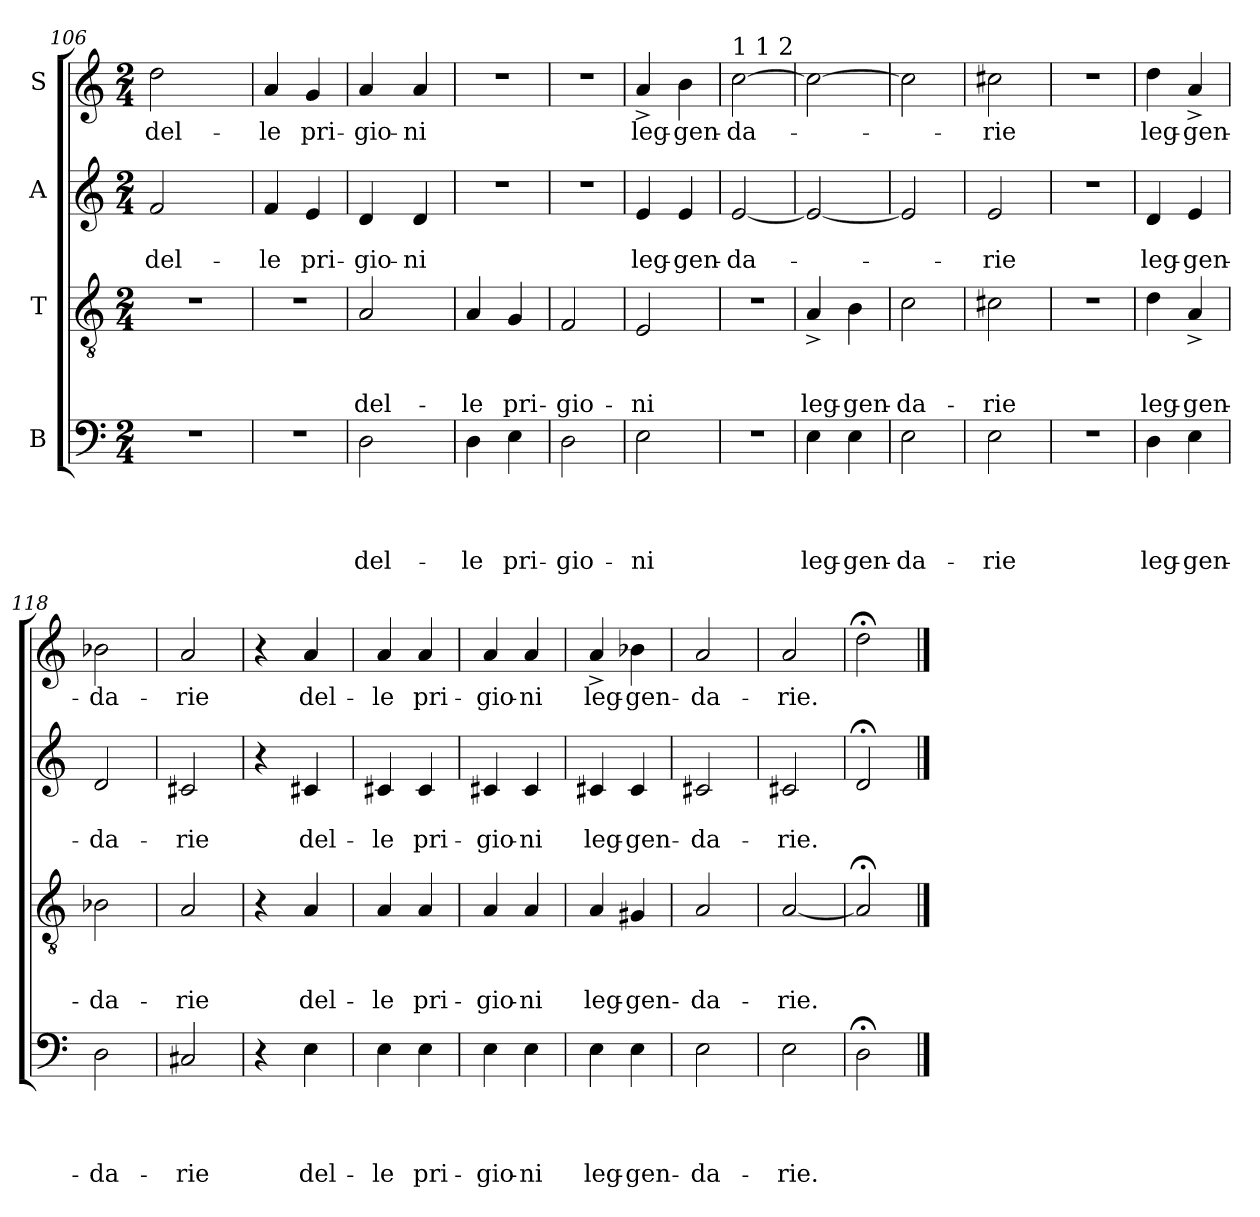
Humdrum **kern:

**kern	**text	**text	**text	**text	**kern	**text	**text	**text	**kern	**text	**text	**kern	**text
*part4	*part4	*part4	*part4	*part4	*part3	*part3	*part3	*part3	*part2	*part2	*part2	*part1	*part1
*staff4	*staff4	*staff4	*staff4	*staff4	*staff3	*staff3	*staff3	*staff3	*staff2	*staff2	*staff2	*staff1	*staff1
*I"B	*	*	*	*	*I"T	*	*	*	*I"A	*	*	*I"S	*
*clefF4	*	*	*	*	*clefGv2	*	*	*	*clefG2	*	*	*clefG2	*
*k[]	*	*	*	*	*k[]	*	*	*	*k[]	*	*	*k[]	*
*C:	*	*	*	*	*C:	*	*	*	*C:	*	*	*C:	*
*M2/4	*	*	*	*	*M2/4	*	*	*	*M2/4	*	*	*M2/4	*
=106	=106	=106	=106	=106	=106	=106	=106	=106	=106	=106	=106	=106	=106
!LO:N:vis=1	!	!	!	!	!LO:N:vis=1	!	!	!	!	!	!LO:LY:b	!	!LO:LY:b
*	*	*	*	*	*	*	*	*	*^	*	*	*^	*
2r	.	.	.	.	2r	.	.	.	2f/	8ryy	.	del-	2dd\	8ryy	del-
.	.	.	.	.	.	.	.	.	.	32ryy	.	.	.	4.ryy	.
.	.	.	.	.	.	.	.	.	.	4ryy	.	.	.	.	.
.	.	.	.	.	.	.	.	.	.	16.ryy	.	.	.	.	.
=107	=107	=107	=107	=107	=107	=107	=107	=107	=107	=107	=107	=107	=107	=107	=107
!LO:N:vis=1	!	!	!	!	!LO:N:vis=1	!	!	!	!	!	!	!LO:LY:b	!	!	!LO:LY:b
*	*	*	*	*	*	*	*	*	*v	*v	*	*	*	*	*
*	*	*	*	*	*	*	*	*	*	*	*	*v	*v	*
2r	.	.	.	.	2r	.	.	.	4f/	.	-le	4a/	-le
!	!	!	!	!	!	!	!	!	!	!	!LO:LY:b	!	!LO:LY:b
.	.	.	.	.	.	.	.	.	4e/	.	pri-	4g/	pri-
=108	=108	=108	=108	=108	=108	=108	=108	=108	=108	=108	=108	=108	=108
!	!	!	!	!LO:LY:b	!	!	!	!LO:LY:b	!	!	!LO:LY:b	!	!LO:LY:b
*^	*	*	*	*	*^	*	*	*	*	*	*	*	*
2D\	8ryy	.	.	.	del-	2A/	8ryy	.	.	del-	4d/	.	-gio-	4a/	-gio-
.	4.ryy	.	.	.	.	.	4.ryy	.	.	.	.	.	.	.	.
!	!	!	!	!	!	!	!	!	!	!	!	!	!LO:LY:b	!	!LO:LY:b
.	.	.	.	.	.	.	.	.	.	.	4d/	.	-ni	4a/	-ni
=109	=109	=109	=109	=109	=109	=109	=109	=109	=109	=109	=109	=109	=109	=109	=109
!	!	!	!	!	!LO:LY:b	!	!	!	!	!LO:LY:b	!LO:N:vis=1	!	!	!LO:N:vis=1	!
*v	*v	*	*	*	*	*	*	*	*	*	*	*	*	*	*
*	*	*	*	*	*v	*v	*	*	*	*	*	*	*	*
4D\	.	.	.	-le	4A/	.	.	-le	2r	.	.	2r	.
!	!	!	!	!LO:LY:b	!	!	!	!LO:LY:b	!	!	!	!	!
4E\	.	.	.	pri-	4G/	.	.	pri-	.	.	.	.	.
=110	=110	=110	=110	=110	=110	=110	=110	=110	=110	=110	=110	=110	=110
!	!	!	!	!LO:LY:b	!	!	!	!LO:LY:b	!LO:N:vis=1	!	!	!LO:N:vis=1	!
2D\	.	.	.	-gio-	2F/	.	.	-gio-	2r	.	.	2r	.
=111	=111	=111	=111	=111	=111	=111	=111	=111	=111	=111	=111	=111	=111
!	!	!	!	!LO:LY:b	!	!	!	!LO:LY:b	!	!	!LO:LY:b	!	!LO:LY:b
2E\	.	.	.	-ni	2E/	.	.	-ni	4e/	.	leg-	4a^</	leg-
!	!	!	!	!	!	!	!	!	!	!	!LO:LY:b	!	!LO:LY:b
.	.	.	.	.	.	.	.	.	4e/	.	-gen-	4b\	-gen-
!!LO:LB:g=z
=112	=112	=112	=112	=112	=112	=112	=112	=112	=112	=112	=112	=112	=112
!	!	!	!	!	!	!	!	!	!	!	!	!LO:TX:a:t=1 1 2	!
!LO:N:vis=1	!	!	!	!	!LO:N:vis=1	!	!	!	!	!	!LO:LY:b	!	!LO:LY:b
2r	.	.	.	.	2r	.	.	.	[<2e/	.	-da-	[>2cc\	-da-
=113	=113	=113	=113	=113	=113	=113	=113	=113	=113	=113	=113	=113	=113
!	!	!	!	!LO:LY:b	!	!	!	!LO:LY:b	!	!	!	!	!
4E\	.	.	.	leg-	4A^</	.	.	leg-	2e/_	.	.	2cc\_	.
!	!	!	!	!LO:LY:b	!	!	!	!LO:LY:b	!	!	!	!	!
4E\	.	.	.	-gen-	4B\	.	.	-gen-	.	.	.	.	.
=114	=114	=114	=114	=114	=114	=114	=114	=114	=114	=114	=114	=114	=114
!	!	!	!	!LO:LY:b	!	!	!	!LO:LY:b	!	!	!	!	!
2E\	.	.	.	-da-	2c\	.	.	-da-	2e/]	.	.	2cc\]	.
=115	=115	=115	=115	=115	=115	=115	=115	=115	=115	=115	=115	=115	=115
!	!	!	!	!LO:LY:b	!	!	!	!LO:LY:b	!	!	!LO:LY:b	!	!LO:LY:b
2E\	.	.	.	-rie	2c#X\	.	.	-rie	2e/	.	-rie	2cc#X\	-rie
=116	=116	=116	=116	=116	=116	=116	=116	=116	=116	=116	=116	=116	=116
!LO:N:vis=1	!	!	!	!	!LO:N:vis=1	!	!	!	!LO:N:vis=1	!	!	!LO:N:vis=1	!
2r	.	.	.	.	2r	.	.	.	2r	.	.	2r	.
=117	=117	=117	=117	=117	=117	=117	=117	=117	=117	=117	=117	=117	=117
!	!	!	!	!LO:LY:b	!	!	!	!LO:LY:b	!	!	!LO:LY:b	!	!LO:LY:b
4D\	.	.	.	leg-	4d\	.	.	leg-	4d/	.	leg-	4dd\	leg-
!	!	!	!	!LO:LY:b	!	!	!	!LO:LY:b	!	!	!LO:LY:b	!	!LO:LY:b
4E\	.	.	.	-gen-	4A^</	.	.	-gen-	4e/	.	-gen-	4a^</	-gen-
=118	=118	=118	=118	=118	=118	=118	=118	=118	=118	=118	=118	=118	=118
!	!	!	!	!LO:LY:b	!	!	!	!LO:LY:b	!	!	!LO:LY:b	!	!LO:LY:b
2D\	.	.	.	-da-	2B-X\	.	.	-da-	2d/	.	-da-	2b-X\	-da-
=119	=119	=119	=119	=119	=119	=119	=119	=119	=119	=119	=119	=119	=119
!	!	!	!	!LO:LY:b	!	!	!	!LO:LY:b	!	!	!LO:LY:b	!	!LO:LY:b
2C#X/	.	.	.	-rie	2A/	.	.	-rie	2c#X/	.	-rie	2a/	-rie
=120	=120	=120	=120	=120	=120	=120	=120	=120	=120	=120	=120	=120	=120
*^	*	*	*	*	*	*	*	*	*^	*	*	*^	*
4r	8..ryy	.	.	.	.	4r	.	.	.	4r	8..ryy	.	.	4r	8..ryy	.
.	4ryy	.	.	.	.	.	.	.	.	.	4ryy	.	.	.	4ryy	.
!	!	!	!	!	!LO:LY:b	!	!	!	!LO:LY:b	!	!	!	!LO:LY:b	!	!	!LO:LY:b
4E\	.	.	.	.	del-	4A/	.	.	del-	4c#X/	.	.	del-	4a/	.	del-
.	32ryy	.	.	.	.	.	.	.	.	.	32ryy	.	.	.	32ryy	.
=121	=121	=121	=121	=121	=121	=121	=121	=121	=121	=121	=121	=121	=121	=121	=121	=121
!	!	!	!	!	!LO:LY:b	!	!	!	!LO:LY:b	!	!	!	!LO:LY:b	!	!	!LO:LY:b
*	*	*	*	*	*	*	*	*	*	*v	*v	*	*	*	*	*
*v	*v	*	*	*	*	*	*	*	*	*	*	*	*v	*v	*
4E\	.	.	.	-le	4A/	.	.	-le	4c#X/	.	-le	4a/	-le
!	!	!	!	!LO:LY:b	!	!	!	!LO:LY:b	!	!	!LO:LY:b	!	!LO:LY:b
4E\	.	.	.	pri-	4A/	.	.	pri-	4c#/	.	pri-	4a/	pri-
=122	=122	=122	=122	=122	=122	=122	=122	=122	=122	=122	=122	=122	=122
!	!	!	!	!LO:LY:b	!	!	!	!LO:LY:b	!	!	!LO:LY:b	!	!LO:LY:b
4E\	.	.	.	-gio-	4A/	.	.	-gio-	4c#X/	.	-gio-	4a/	-gio-
!	!	!	!	!LO:LY:b	!	!	!	!LO:LY:b	!	!	!LO:LY:b	!	!LO:LY:b
4E\	.	.	.	-ni	4A/	.	.	-ni	4c#/	.	-ni	4a/	-ni
=123	=123	=123	=123	=123	=123	=123	=123	=123	=123	=123	=123	=123	=123
!	!	!	!	!LO:LY:b	!	!	!	!LO:LY:b	!	!	!LO:LY:b	!	!LO:LY:b
4E\	.	.	.	leg-	4A/	.	.	leg-	4c#X/	.	leg-	4a^</	leg-
!	!	!	!	!LO:LY:b	!	!	!	!LO:LY:b	!	!	!LO:LY:b	!	!LO:LY:b
4E\	.	.	.	-gen-	4G#X/	.	.	-gen-	4c#/	.	-gen-	4b-X\	-gen-
=124	=124	=124	=124	=124	=124	=124	=124	=124	=124	=124	=124	=124	=124
!	!	!	!	!LO:LY:b	!	!	!	!LO:LY:b	!	!	!LO:LY:b	!	!LO:LY:b
2E\	.	.	.	-da-	2A/	.	.	-da-	2c#X/	.	-da-	2a/	-da-
=125	=125	=125	=125	=125	=125	=125	=125	=125	=125	=125	=125	=125	=125
!	!	!	!	!LO:LY:b	!	!	!	!LO:LY:b	!	!	!LO:LY:b	!	!LO:LY:b
2E\	.	.	.	-rie.	[<2A/	.	.	-rie.	2c#X/	.	-rie.	2a/	-rie.
=126	=126	=126	=126	=126	=126	=126	=126	=126	=126	=126	=126	=126	=126
2D;<\	.	.	.	.	2A;/]	.	.	.	2d;/	.	.	2dd;<\	.
==	==	==	==	==	==	==	==	==	==	==	==	==	==
*-	*-	*-	*-	*-	*-	*-	*-	*-	*-	*-	*-	*-	*-
